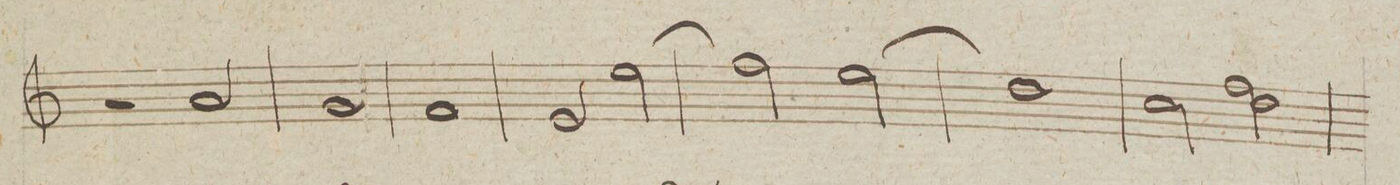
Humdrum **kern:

**kern	**dynam
*I"Violino 2do	*
*clefG2	*
*k[]	*
*met(c|)	*
*M2/2	*
2r	.
2a/	.
=180	=180
1g/	.
=181	=181
1f/	.
=182	=182
2e/	.
(2ee\	.
=183	=183
2ff\)	.
(2ee\	.
=184	=184
1dd\)	.
=185	=185
2cc\	.
2ff\ 2dd\	.
=186	=186
*-	*-
